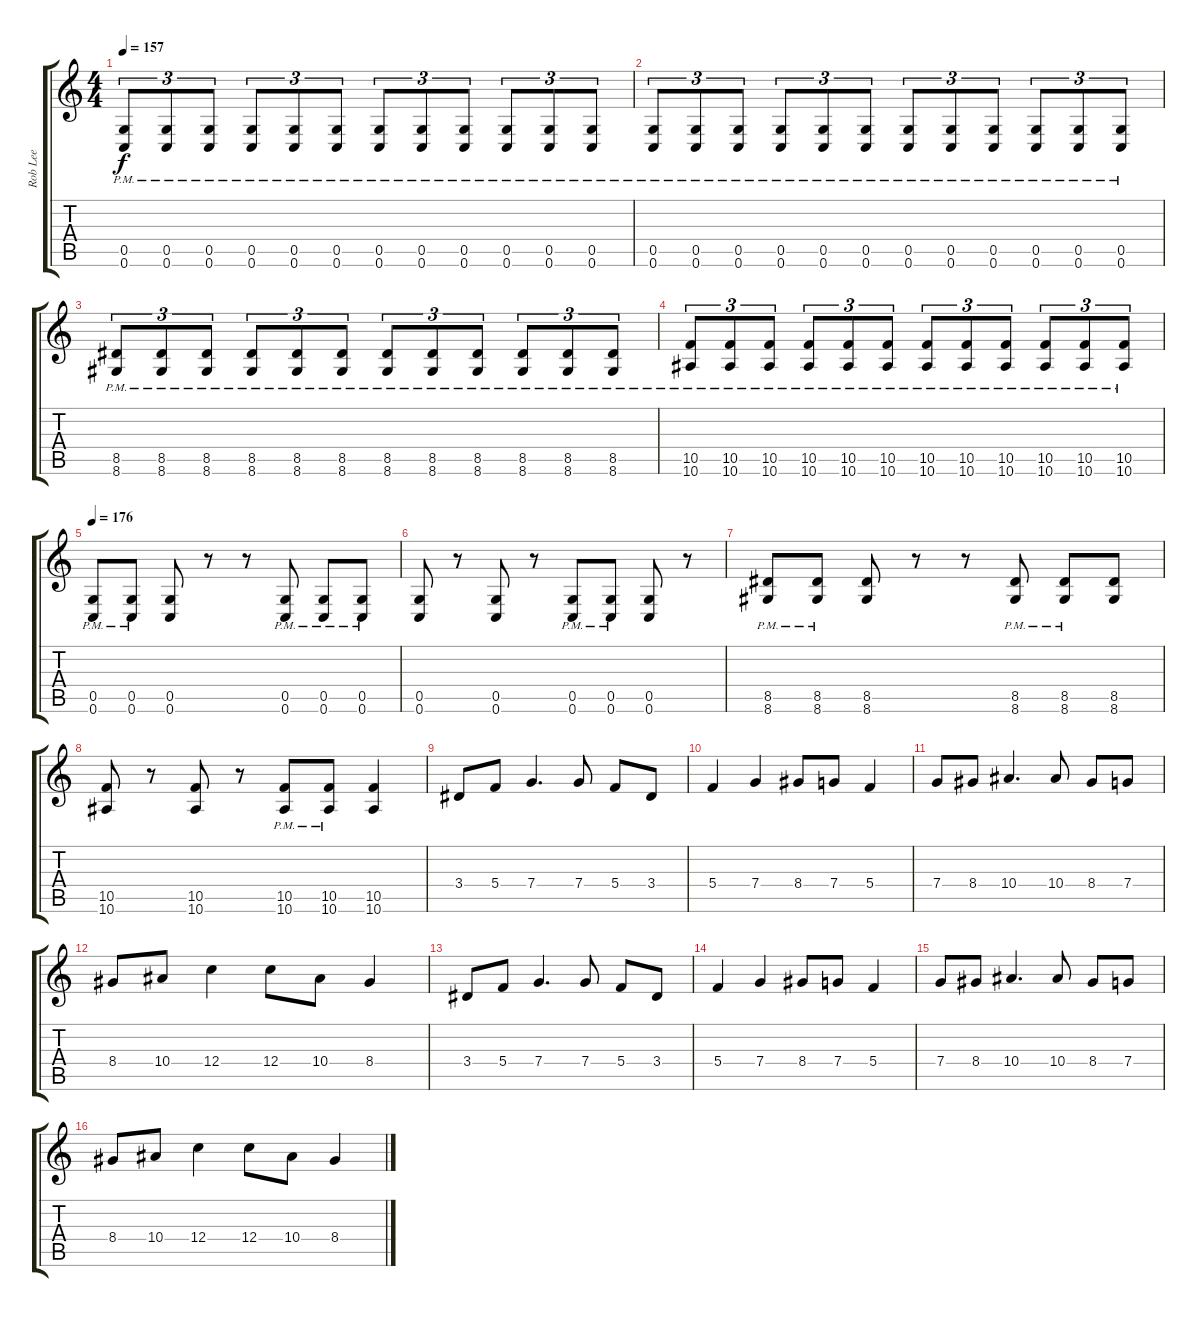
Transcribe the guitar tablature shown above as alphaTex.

\track ("Rob Lee" "Rob Lee") {instrument overdrivenguitar}
\staff {score tabs}
\tuning (D4 A3 F3 C3 G2 C2) {hide}
\ts (4 4)
\tempo 157
\clef g2
\ks c
(0.5{pm} 0.6{pm}).8{tu (3 2) dy f} (0.5{pm} 0.6{pm}).8{tu (3 2)} (0.5{pm} 0.6{pm}).8{tu (3 2)} (0.5{pm} 0.6{pm}).8{tu (3 2)} (0.5{pm} 0.6{pm}).8{tu (3 2)} (0.5{pm} 0.6{pm}).8{tu (3 2)} (0.5{pm} 0.6{pm}).8{tu (3 2)} (0.5{pm} 0.6{pm}).8{tu (3 2)} (0.5{pm} 0.6{pm}).8{tu (3 2)} (0.5{pm} 0.6{pm}).8{tu (3 2)} (0.5{pm} 0.6{pm}).8{tu (3 2)} (0.5{pm} 0.6{pm}).8{tu (3 2)} |
(0.5{pm} 0.6{pm}).8{tu (3 2)} (0.5{pm} 0.6{pm}).8{tu (3 2)} (0.5{pm} 0.6{pm}).8{tu (3 2)} (0.5{pm} 0.6{pm}).8{tu (3 2)} (0.5{pm} 0.6{pm}).8{tu (3 2)} (0.5{pm} 0.6{pm}).8{tu (3 2)} (0.5{pm} 0.6{pm}).8{tu (3 2)} (0.5{pm} 0.6{pm}).8{tu (3 2)} (0.5{pm} 0.6{pm}).8{tu (3 2)} (0.5{pm} 0.6{pm}).8{tu (3 2)} (0.5{pm} 0.6{pm}).8{tu (3 2)} (0.5{pm} 0.6{pm}).8{tu (3 2)} |
(8.5{pm} 8.6{pm}).8{tu (3 2)} (8.5{pm} 8.6{pm}).8{tu (3 2)} (8.5{pm} 8.6{pm}).8{tu (3 2)} (8.5{pm} 8.6{pm}).8{tu (3 2)} (8.5{pm} 8.6{pm}).8{tu (3 2)} (8.5{pm} 8.6{pm}).8{tu (3 2)} (8.5{pm} 8.6{pm}).8{tu (3 2)} (8.5{pm} 8.6{pm}).8{tu (3 2)} (8.5{pm} 8.6{pm}).8{tu (3 2)} (8.5{pm} 8.6{pm}).8{tu (3 2)} (8.5{pm} 8.6{pm}).8{tu (3 2)} (8.5{pm} 8.6{pm}).8{tu (3 2)} |
(10.5{pm} 10.6{pm}).8{tu (3 2)} (10.5{pm} 10.6{pm}).8{tu (3 2)} (10.5{pm} 10.6{pm}).8{tu (3 2)} (10.5{pm} 10.6{pm}).8{tu (3 2)} (10.5{pm} 10.6{pm}).8{tu (3 2)} (10.5{pm} 10.6{pm}).8{tu (3 2)} (10.5{pm} 10.6{pm}).8{tu (3 2)} (10.5{pm} 10.6{pm}).8{tu (3 2)} (10.5{pm} 10.6{pm}).8{tu (3 2)} (10.5{pm} 10.6{pm}).8{tu (3 2)} (10.5{pm} 10.6{pm}).8{tu (3 2)} (10.5{pm} 10.6{pm}).8{tu (3 2)} |
\tempo 176
(0.5{pm} 0.6{pm}).8 (0.5{pm} 0.6{pm}).8 (0.5 0.6).8 r.8 r.8 (0.5{pm} 0.6{pm}).8 (0.5{pm} 0.6{pm}).8 (0.5{pm} 0.6{pm}).8 |
(0.5 0.6).8 r.8 (0.5 0.6).8 r.8 (0.5{pm} 0.6{pm}).8 (0.5{pm} 0.6{pm}).8 (0.5 0.6).8 r.8 |
(8.5{pm} 8.6{pm}).8 (8.5{pm} 8.6{pm}).8 (8.5 8.6).8 r.8 r.8 (8.5{pm} 8.6{pm}).8 (8.5{pm} 8.6{pm}).8 (8.5 8.6).8 |
(10.5 10.6).8 r.8 (10.5 10.6).8 r.8 (10.5{pm} 10.6{pm}).8 (10.5{pm} 10.6{pm}).8 (10.5 10.6).4 |
3.4.8 5.4.8 7.4.4{d} 7.4.8 5.4.8 3.4.8 |
5.4.4 7.4.4 8.4.8 7.4.8 5.4.4 |
7.4.8 8.4.8 10.4.4{d} 10.4.8 8.4.8 7.4.8 |
8.4.8 10.4.8 12.4.4 12.4.8 10.4.8 8.4.4 |
3.4.8 5.4.8 7.4.4{d} 7.4.8 5.4.8 3.4.8 |
5.4.4 7.4.4 8.4.8 7.4.8 5.4.4 |
7.4.8 8.4.8 10.4.4{d} 10.4.8 8.4.8 7.4.8 |
8.4.8 10.4.8 12.4.4 12.4.8 10.4.8 8.4.4
